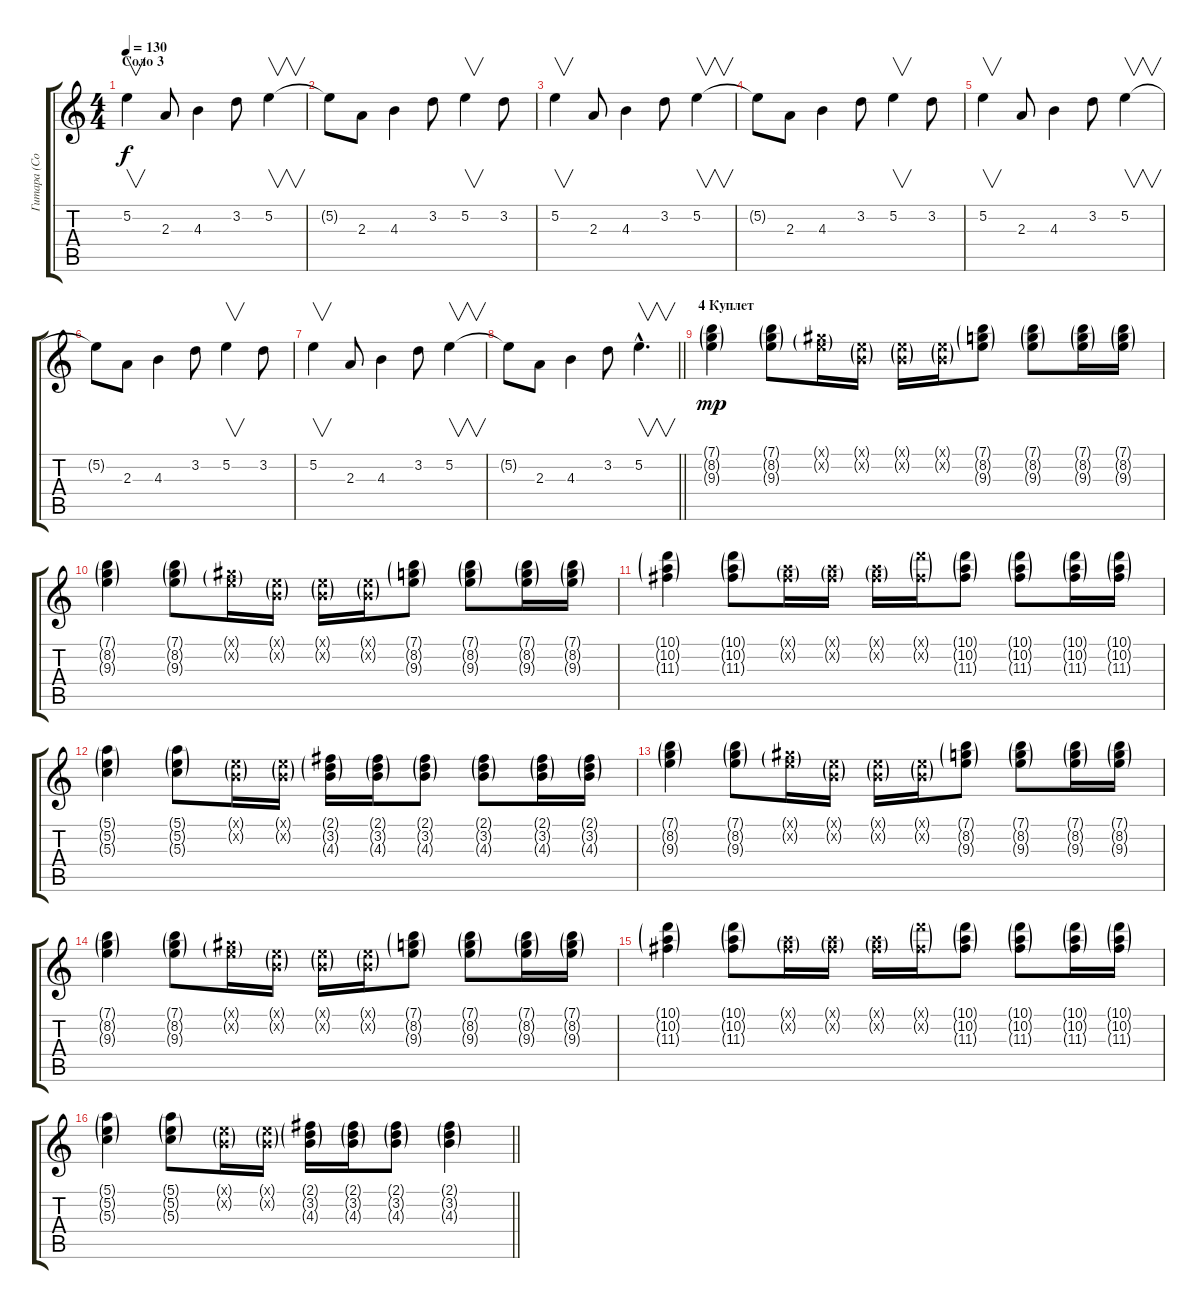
\track ("Гитара (Соло)" "Гитара (Со") {instrument overdrivenguitar}
\staff {score tabs}
\tuning (E4 B3 G3 D3 A2 E2) {hide}
\ts (4 4)
\section ("" "Соло 3")
\tempo 130
\clef g2
\ks c
5.2.4{v dy f instrument guitarharmonics} 2.3.8 4.3.4 3.2.8 5.2.4{v} |
5.2{t}.8 2.3.8 4.3.4 3.2.8 5.2.4{v} 3.2.8 |
5.2.4{v} 2.3.8 4.3.4 3.2.8 5.2.4{v} |
5.2{t}.8 2.3.8 4.3.4 3.2.8 5.2.4{v} 3.2.8 |
5.2.4{v} 2.3.8 4.3.4 3.2.8 5.2.4{v} |
5.2{t}.8 2.3.8 4.3.4 3.2.8 5.2.4{v} 3.2.8 |
5.2.4{v} 2.3.8 4.3.4 3.2.8 5.2.4{v} |
\barLineRight lightlight
5.2{t}.8 2.3.8 4.3.4 3.2.8 5.2{hac}.4{v d} |
\section ("" "4 Куплет")
(7.1{g} 8.2{g} 9.3{g}).4{dy mp instrument electricguitarclean} (7.1{g} 8.2{g} 9.3{g}).8 (0.1{g x} 9.2{g x}).16 (0.1{g x} 0.2{g x}).16 (0.1{g x} 0.2{g x}).16 (0.1{g x} 0.2{g x}).16 (7.1{g} 8.2{g} 9.3{g}).8 (7.1{g} 8.2{g} 9.3{g}).8 (7.1{g} 8.2{g} 9.3{g}).16 (7.1{g} 8.2{g} 9.3{g}).16 |
(7.1{g} 8.2{g} 9.3{g}).4 (7.1{g} 8.2{g} 9.3{g}).8 (0.1{g x} 9.2{g x}).16 (0.1{g x} 0.2{g x}).16 (0.1{g x} 0.2{g x}).16 (0.1{g x} 0.2{g x}).16 (7.1{g} 8.2{g} 9.3{g}).8 (7.1{g} 8.2{g} 9.3{g}).8 (7.1{g} 8.2{g} 9.3{g}).16 (7.1{g} 8.2{g} 9.3{g}).16 |
(10.1{g} 10.2{g} 11.3{g}).4 (10.1{g} 10.2{g} 11.3{g}).8 (5.1{g x} 7.2{g x}).16 (5.1{g x} 7.2{g x}).16 (5.1{g x} 7.2{g x}).16 (10.1{g x} 7.2{g x}).16 (10.1{g} 10.2{g} 11.3{g}).8 (10.1{g} 10.2{g} 11.3{g}).8 (10.1{g} 10.2{g} 11.3{g}).16 (10.1{g} 10.2{g} 11.3{g}).16 |
(5.1{g} 5.2{g} 5.3{g}).4 (5.1{g} 5.2{g} 5.3{g}).8 (0.1{g x} 0.2{g x}).16 (0.1{g x} 0.2{g x}).16 (2.1{g} 3.2{g} 4.3{g}).16 (2.1{g} 3.2{g} 4.3{g}).16 (2.1{g} 3.2{g} 4.3{g}).8 (2.1{g} 3.2{g} 4.3{g}).8 (2.1{g} 3.2{g} 4.3{g}).16 (2.1{g} 3.2{g} 4.3{g}).16 |
(7.1{g} 8.2{g} 9.3{g}).4 (7.1{g} 8.2{g} 9.3{g}).8 (0.1{g x} 9.2{g x}).16 (0.1{g x} 0.2{g x}).16 (0.1{g x} 0.2{g x}).16 (0.1{g x} 0.2{g x}).16 (7.1{g} 8.2{g} 9.3{g}).8 (7.1{g} 8.2{g} 9.3{g}).8 (7.1{g} 8.2{g} 9.3{g}).16 (7.1{g} 8.2{g} 9.3{g}).16 |
(7.1{g} 8.2{g} 9.3{g}).4 (7.1{g} 8.2{g} 9.3{g}).8 (0.1{g x} 9.2{g x}).16 (0.1{g x} 0.2{g x}).16 (0.1{g x} 0.2{g x}).16 (0.1{g x} 0.2{g x}).16 (7.1{g} 8.2{g} 9.3{g}).8 (7.1{g} 8.2{g} 9.3{g}).8 (7.1{g} 8.2{g} 9.3{g}).16 (7.1{g} 8.2{g} 9.3{g}).16 |
(10.1{g} 10.2{g} 11.3{g}).4 (10.1{g} 10.2{g} 11.3{g}).8 (5.1{g x} 7.2{g x}).16 (5.1{g x} 7.2{g x}).16 (5.1{g x} 7.2{g x}).16 (10.1{g x} 7.2{g x}).16 (10.1{g} 10.2{g} 11.3{g}).8 (10.1{g} 10.2{g} 11.3{g}).8 (10.1{g} 10.2{g} 11.3{g}).16 (10.1{g} 10.2{g} 11.3{g}).16 |
\barLineRight lightlight
(5.1{g} 5.2{g} 5.3{g}).4 (5.1{g} 5.2{g} 5.3{g}).8 (0.1{g x} 0.2{g x}).16 (0.1{g x} 0.2{g x}).16 (2.1{g} 3.2{g} 4.3{g}).16 (2.1{g} 3.2{g} 4.3{g}).16 (2.1{g} 3.2{g} 4.3{g}).8 (2.1{g} 3.2{g} 4.3{g}).4
